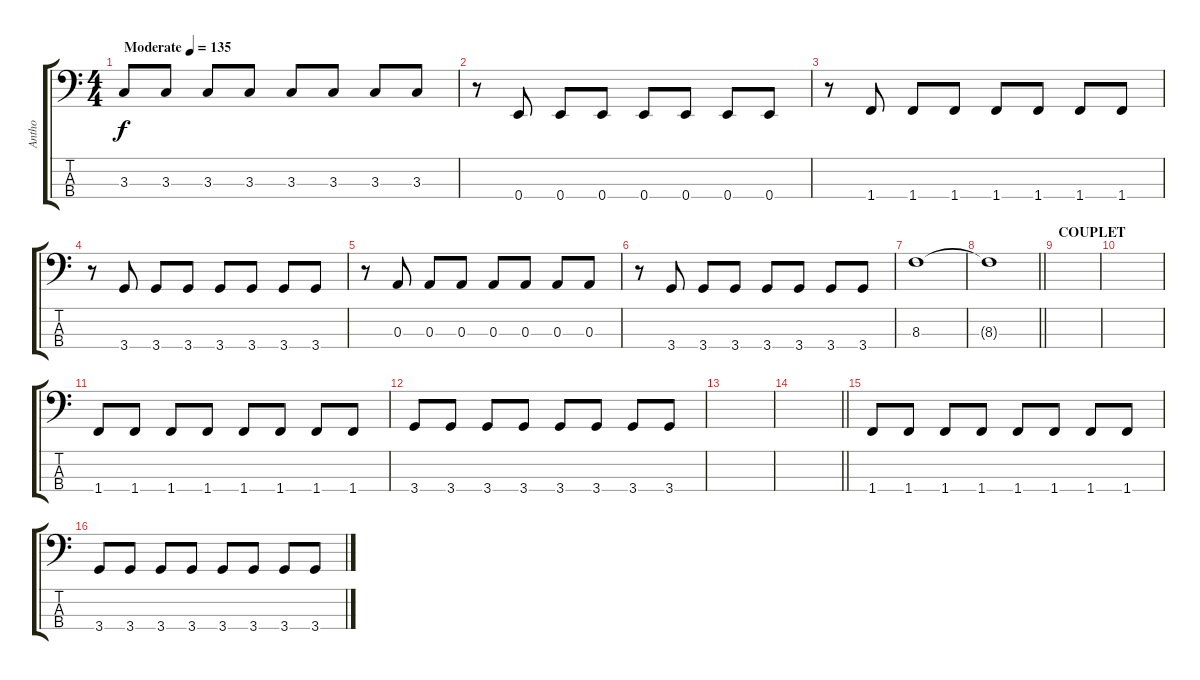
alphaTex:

\track ("Antho" "Antho") {instrument electricbassfinger}
\staff {score tabs}
\tuning (G2 D2 A1 E1) {hide}
\ts (4 4)
\tempo (135 "Moderate")
\clef f4
\ks c
3.3.8{dy f instrument electricbassfinger} 3.3.8 3.3.8 3.3.8 3.3.8 3.3.8 3.3.8 3.3.8 |
r.8 0.4.8 0.4.8 0.4.8 0.4.8 0.4.8 0.4.8 0.4.8 |
r.8 1.4.8 1.4.8 1.4.8 1.4.8 1.4.8 1.4.8 1.4.8 |
r.8 3.4.8 3.4.8 3.4.8 3.4.8 3.4.8 3.4.8 3.4.8 |
r.8 0.3.8 0.3.8 0.3.8 0.3.8 0.3.8 0.3.8 0.3.8 |
r.8 3.4.8 3.4.8 3.4.8 3.4.8 3.4.8 3.4.8 3.4.8 |
8.3.1 |
\barLineRight lightlight
8.3{t}.1 |
\section ("" "COUPLET")
|
|
1.4.8 1.4.8 1.4.8 1.4.8 1.4.8 1.4.8 1.4.8 1.4.8 |
3.4.8 3.4.8 3.4.8 3.4.8 3.4.8 3.4.8 3.4.8 3.4.8 |
|
\barLineRight lightlight
|
1.4.8 1.4.8 1.4.8 1.4.8 1.4.8 1.4.8 1.4.8 1.4.8 |
3.4.8 3.4.8 3.4.8 3.4.8 3.4.8 3.4.8 3.4.8 3.4.8
